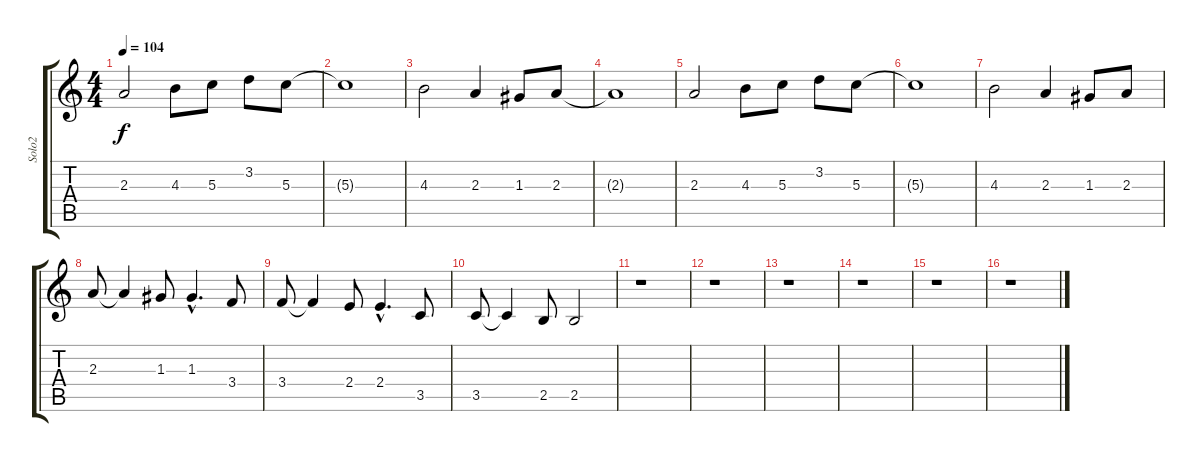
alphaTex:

\track ("Solo2" "Solo2") {instrument distortionguitar}
\staff {score tabs}
\tuning (E4 B3 G3 D3 A2 E2) {hide}
\ts (4 4)
\tempo 104
\clef g2
\ks c
2.3.2{dy f} 4.3.8 5.3.8 3.2.8 5.3.8 |
5.3{t}.1 |
4.3.2 2.3.4 1.3.8 2.3.8 |
2.3{t}.1 |
2.3.2 4.3.8 5.3.8 3.2.8 5.3.8 |
5.3{t}.1 |
4.3.2 2.3.4 1.3.8 2.3.8 |
2.3.8 2.3{t}.4 1.3.8 1.3{hac}.4{d} 3.4.8 |
3.4.8 3.4{t}.4 2.4.8 2.4{hac}.4{d} 3.5.8 |
3.5.8 3.5{t}.4 2.5.8 2.5.2 |
r.1 |
r.1 |
r.1 |
r.1 |
r.1 |
r.1
